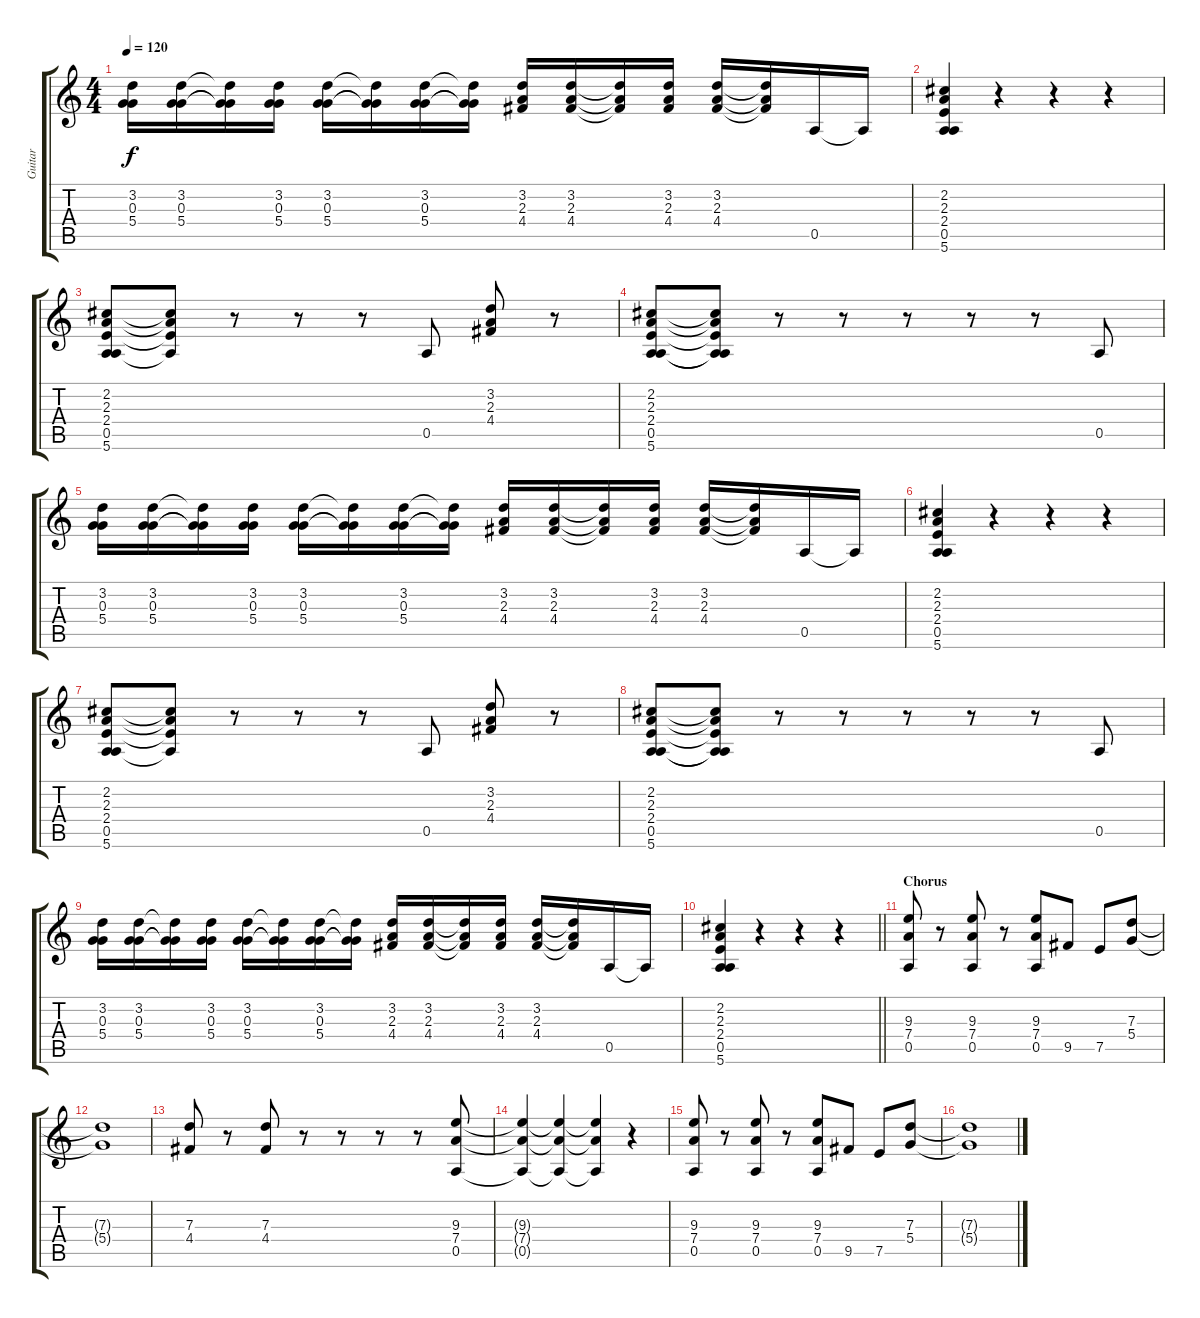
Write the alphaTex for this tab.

\track ("Guitar" "Guitar") {instrument distortionguitar}
\staff {score tabs}
\tuning (E4 B3 G3 D3 A2 E2) {hide}
\ts (4 4)
\tempo 120
\clef g2
\ks c
(3.2 0.3 5.4).16{dy f} (3.2 0.3 5.4).16 (3.2{t} 0.3{t} 5.4{t}).16 (3.2 0.3 5.4).16 (3.2 0.3 5.4).16 (3.2{t} 0.3{t} 5.4{t}).16 (3.2 0.3 5.4).16 (3.2{t} 0.3{t} 5.4{t}).16 (3.2 2.3 4.4).16 (3.2 2.3 4.4).16 (3.2{t} 2.3{t} 4.4{t}).16 (3.2 2.3 4.4).16 (3.2 2.3 4.4).16 (3.2{t} 2.3{t} 4.4{t}).16 0.5.16 0.5{t}.16 |
(2.2 2.3 2.4 0.5 5.6).4 r.4 r.4 r.4 |
(2.2 2.3 2.4 0.5 5.6).8 (2.2{t} 2.3{t} 2.4{t} 0.5{t}).8 r.8 r.8 r.8 0.5.8 (3.2 2.3 4.4).8 r.8 |
(2.2 2.3 2.4 0.5 5.6).8 (2.2{t} 2.3{t} 2.4{t} 0.5{t} 5.6{t}).8 r.8 r.8 r.8 r.8 r.8 0.5.8 |
(3.2 0.3 5.4).16 (3.2 0.3 5.4).16 (3.2{t} 0.3{t} 5.4{t}).16 (3.2 0.3 5.4).16 (3.2 0.3 5.4).16 (3.2{t} 0.3{t} 5.4{t}).16 (3.2 0.3 5.4).16 (3.2{t} 0.3{t} 5.4{t}).16 (3.2 2.3 4.4).16 (3.2 2.3 4.4).16 (3.2{t} 2.3{t} 4.4{t}).16 (3.2 2.3 4.4).16 (3.2 2.3 4.4).16 (3.2{t} 2.3{t} 4.4{t}).16 0.5.16 0.5{t}.16 |
(2.2 2.3 2.4 0.5 5.6).4 r.4 r.4 r.4 |
(2.2 2.3 2.4 0.5 5.6).8 (2.2{t} 2.3{t} 2.4{t} 0.5{t}).8 r.8 r.8 r.8 0.5.8 (3.2 2.3 4.4).8 r.8 |
(2.2 2.3 2.4 0.5 5.6).8 (2.2{t} 2.3{t} 2.4{t} 0.5{t} 5.6{t}).8 r.8 r.8 r.8 r.8 r.8 0.5.8 |
(3.2 0.3 5.4).16 (3.2 0.3 5.4).16 (3.2{t} 0.3{t} 5.4{t}).16 (3.2 0.3 5.4).16 (3.2 0.3 5.4).16 (3.2{t} 0.3{t} 5.4{t}).16 (3.2 0.3 5.4).16 (3.2{t} 0.3{t} 5.4{t}).16 (3.2 2.3 4.4).16 (3.2 2.3 4.4).16 (3.2{t} 2.3{t} 4.4{t}).16 (3.2 2.3 4.4).16 (3.2 2.3 4.4).16 (3.2{t} 2.3{t} 4.4{t}).16 0.5.16 0.5{t}.16 |
\barLineRight lightlight
(2.2 2.3 2.4 0.5 5.6).4 r.4 r.4 r.4 |
\section ("" "Chorus")
(9.3 7.4 0.5).8 r.8 (9.3 7.4 0.5).8 r.8 (9.3 7.4 0.5).8 9.5.8 7.5.8 (7.3 5.4).8 |
(7.3{t} 5.4{t}).1 |
(7.3 4.4).8 r.8 (7.3 4.4).8 r.8 r.8 r.8 r.8 (9.3 7.4 0.5).8 |
(9.3{t} 7.4{t} 0.5{t}).4 (9.3{t} 7.4{t} 0.5{t}).4 (9.3{t} 7.4{t} 0.5{t}).4 r.4 |
(9.3 7.4 0.5).8 r.8 (9.3 7.4 0.5).8 r.8 (9.3 7.4 0.5).8 9.5.8 7.5.8 (7.3 5.4).8 |
(7.3{t} 5.4{t}).1
